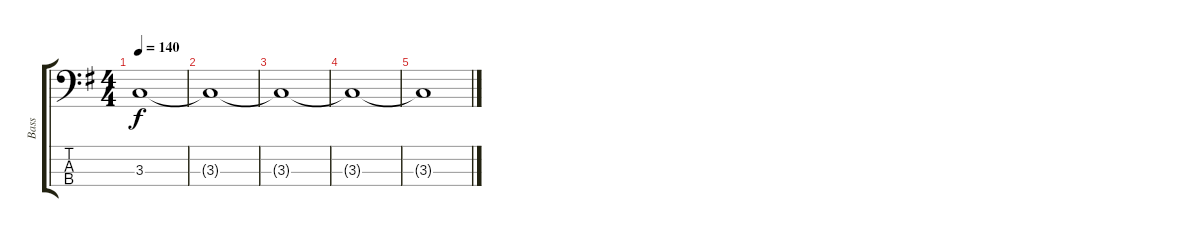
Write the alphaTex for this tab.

\track ("Bass" "Bass") {instrument electricbassfinger}
\staff {score tabs}
\tuning (G2 D2 A1 E1) {hide}
\ts (4 4)
\tempo 140
\clef f4
\ks g
3.3{t}.1{dy f} |
3.3{t}.1 |
3.3{t}.1 |
3.3{t}.1 |
3.3{t}.1
